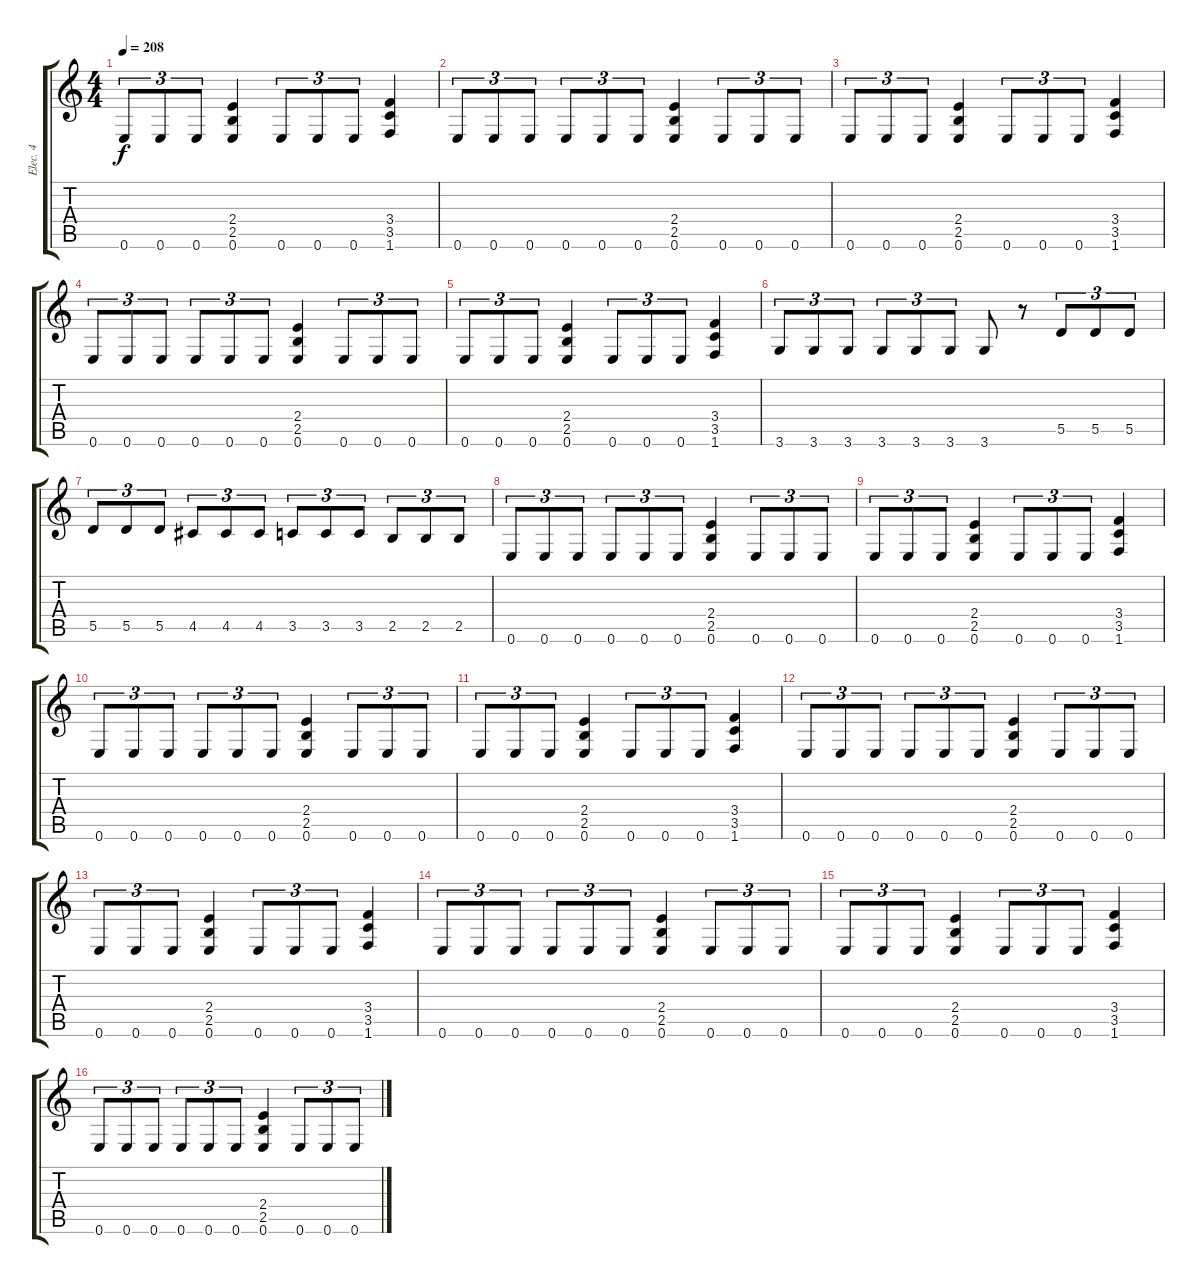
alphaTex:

\track ("Elec. 4" "Elec. 4") {instrument electricguitarclean}
\staff {score tabs}
\tuning (E4 B3 G3 D3 A2 E2) {hide}
\ts (4 4)
\tempo 208
\clef g2
\ks c
0.6.8{tu (3 2) dy f} 0.6.8{tu (3 2)} 0.6.8{tu (3 2)} (2.4 2.5 0.6).4 0.6.8{tu (3 2)} 0.6.8{tu (3 2)} 0.6.8{tu (3 2)} (3.4 3.5 1.6).4 |
0.6.8{tu (3 2)} 0.6.8{tu (3 2)} 0.6.8{tu (3 2)} 0.6.8{tu (3 2)} 0.6.8{tu (3 2)} 0.6.8{tu (3 2)} (2.4 2.5 0.6).4 0.6.8{tu (3 2)} 0.6.8{tu (3 2)} 0.6.8{tu (3 2)} |
0.6.8{tu (3 2)} 0.6.8{tu (3 2)} 0.6.8{tu (3 2)} (2.4 2.5 0.6).4 0.6.8{tu (3 2)} 0.6.8{tu (3 2)} 0.6.8{tu (3 2)} (3.4 3.5 1.6).4 |
0.6.8{tu (3 2)} 0.6.8{tu (3 2)} 0.6.8{tu (3 2)} 0.6.8{tu (3 2)} 0.6.8{tu (3 2)} 0.6.8{tu (3 2)} (2.4 2.5 0.6).4 0.6.8{tu (3 2)} 0.6.8{tu (3 2)} 0.6.8{tu (3 2)} |
0.6.8{tu (3 2)} 0.6.8{tu (3 2)} 0.6.8{tu (3 2)} (2.4 2.5 0.6).4 0.6.8{tu (3 2)} 0.6.8{tu (3 2)} 0.6.8{tu (3 2)} (3.4 3.5 1.6).4 |
3.6.8{tu (3 2)} 3.6.8{tu (3 2)} 3.6.8{tu (3 2)} 3.6.8{tu (3 2)} 3.6.8{tu (3 2)} 3.6.8{tu (3 2)} 3.6.8 r.8 5.5.8{tu (3 2)} 5.5.8{tu (3 2)} 5.5.8{tu (3 2)} |
5.5.8{tu (3 2)} 5.5.8{tu (3 2)} 5.5.8{tu (3 2)} 4.5.8{tu (3 2)} 4.5.8{tu (3 2)} 4.5.8{tu (3 2)} 3.5.8{tu (3 2)} 3.5.8{tu (3 2)} 3.5.8{tu (3 2)} 2.5.8{tu (3 2)} 2.5.8{tu (3 2)} 2.5.8{tu (3 2)} |
0.6.8{tu (3 2)} 0.6.8{tu (3 2)} 0.6.8{tu (3 2)} 0.6.8{tu (3 2)} 0.6.8{tu (3 2)} 0.6.8{tu (3 2)} (2.4 2.5 0.6).4 0.6.8{tu (3 2)} 0.6.8{tu (3 2)} 0.6.8{tu (3 2)} |
0.6.8{tu (3 2)} 0.6.8{tu (3 2)} 0.6.8{tu (3 2)} (2.4 2.5 0.6).4 0.6.8{tu (3 2)} 0.6.8{tu (3 2)} 0.6.8{tu (3 2)} (3.4 3.5 1.6).4 |
0.6.8{tu (3 2)} 0.6.8{tu (3 2)} 0.6.8{tu (3 2)} 0.6.8{tu (3 2)} 0.6.8{tu (3 2)} 0.6.8{tu (3 2)} (2.4 2.5 0.6).4 0.6.8{tu (3 2)} 0.6.8{tu (3 2)} 0.6.8{tu (3 2)} |
0.6.8{tu (3 2)} 0.6.8{tu (3 2)} 0.6.8{tu (3 2)} (2.4 2.5 0.6).4 0.6.8{tu (3 2)} 0.6.8{tu (3 2)} 0.6.8{tu (3 2)} (3.4 3.5 1.6).4 |
0.6.8{tu (3 2)} 0.6.8{tu (3 2)} 0.6.8{tu (3 2)} 0.6.8{tu (3 2)} 0.6.8{tu (3 2)} 0.6.8{tu (3 2)} (2.4 2.5 0.6).4 0.6.8{tu (3 2)} 0.6.8{tu (3 2)} 0.6.8{tu (3 2)} |
0.6.8{tu (3 2)} 0.6.8{tu (3 2)} 0.6.8{tu (3 2)} (2.4 2.5 0.6).4 0.6.8{tu (3 2)} 0.6.8{tu (3 2)} 0.6.8{tu (3 2)} (3.4 3.5 1.6).4 |
0.6.8{tu (3 2)} 0.6.8{tu (3 2)} 0.6.8{tu (3 2)} 0.6.8{tu (3 2)} 0.6.8{tu (3 2)} 0.6.8{tu (3 2)} (2.4 2.5 0.6).4 0.6.8{tu (3 2)} 0.6.8{tu (3 2)} 0.6.8{tu (3 2)} |
0.6.8{tu (3 2)} 0.6.8{tu (3 2)} 0.6.8{tu (3 2)} (2.4 2.5 0.6).4 0.6.8{tu (3 2)} 0.6.8{tu (3 2)} 0.6.8{tu (3 2)} (3.4 3.5 1.6).4 |
0.6.8{tu (3 2)} 0.6.8{tu (3 2)} 0.6.8{tu (3 2)} 0.6.8{tu (3 2)} 0.6.8{tu (3 2)} 0.6.8{tu (3 2)} (2.4 2.5 0.6).4 0.6.8{tu (3 2)} 0.6.8{tu (3 2)} 0.6.8{tu (3 2)}
